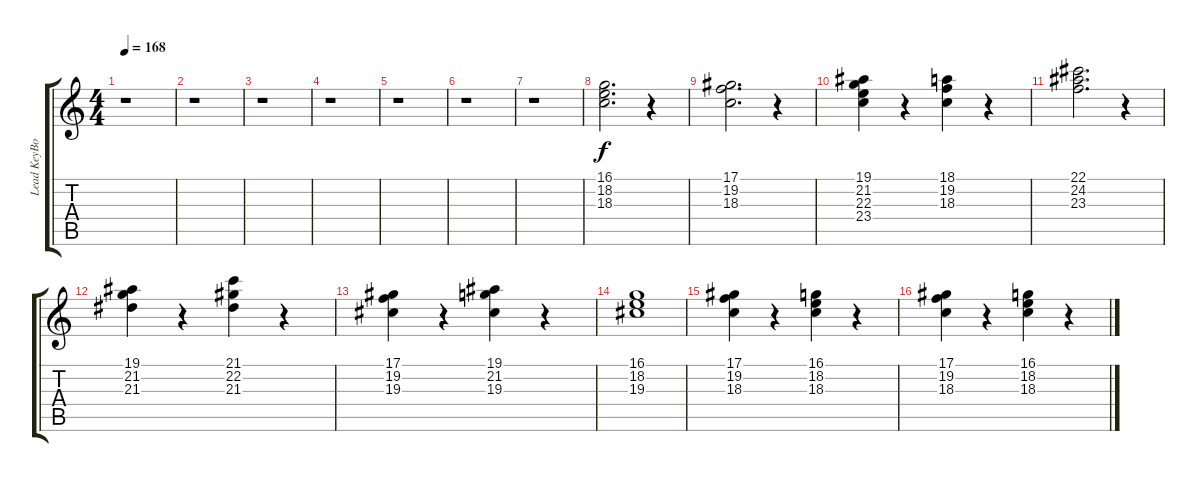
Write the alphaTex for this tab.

\track ("Lead KeyBoard" "Lead KeyBo") {instrument lead2sawtooth}
\staff {score tabs}
\tuning (Eb4 Bb3 Gb3 Db3 Ab2 Eb2) {hide}
\ts (4 4)
\tempo 168
\clef g2
\ks c
r.1{dy f} |
r.1 |
r.1 |
r.1 |
r.1 |
r.1 |
r.1 |
(16.1 18.2 18.3).2{d volume 11 instrument drawbarorgan} r.4 |
(17.1 19.2 18.3).2{d instrument drawbarorgan} r.4 |
(19.1 21.2 22.3 23.4).4{instrument drawbarorgan} r.4 (18.1 19.2 18.3).4{instrument drawbarorgan} r.4 |
(22.1 24.2 23.3).2{d instrument drawbarorgan} r.4 |
(19.1 21.2 21.3).4{instrument drawbarorgan} r.4 (21.1 22.2 21.3).4{instrument drawbarorgan} r.4 |
(17.1 19.2 19.3).4{instrument drawbarorgan} r.4 (19.1 21.2 19.3).4{instrument drawbarorgan} r.4 |
(16.1 18.2 19.3).1{instrument drawbarorgan} |
(17.1 19.2 18.3).4{instrument drawbarorgan} r.4 (16.1 18.2 18.3).4{instrument drawbarorgan} r.4 |
(17.1 19.2 18.3).4{instrument drawbarorgan} r.4 (16.1 18.2 18.3).4{instrument drawbarorgan} r.4
